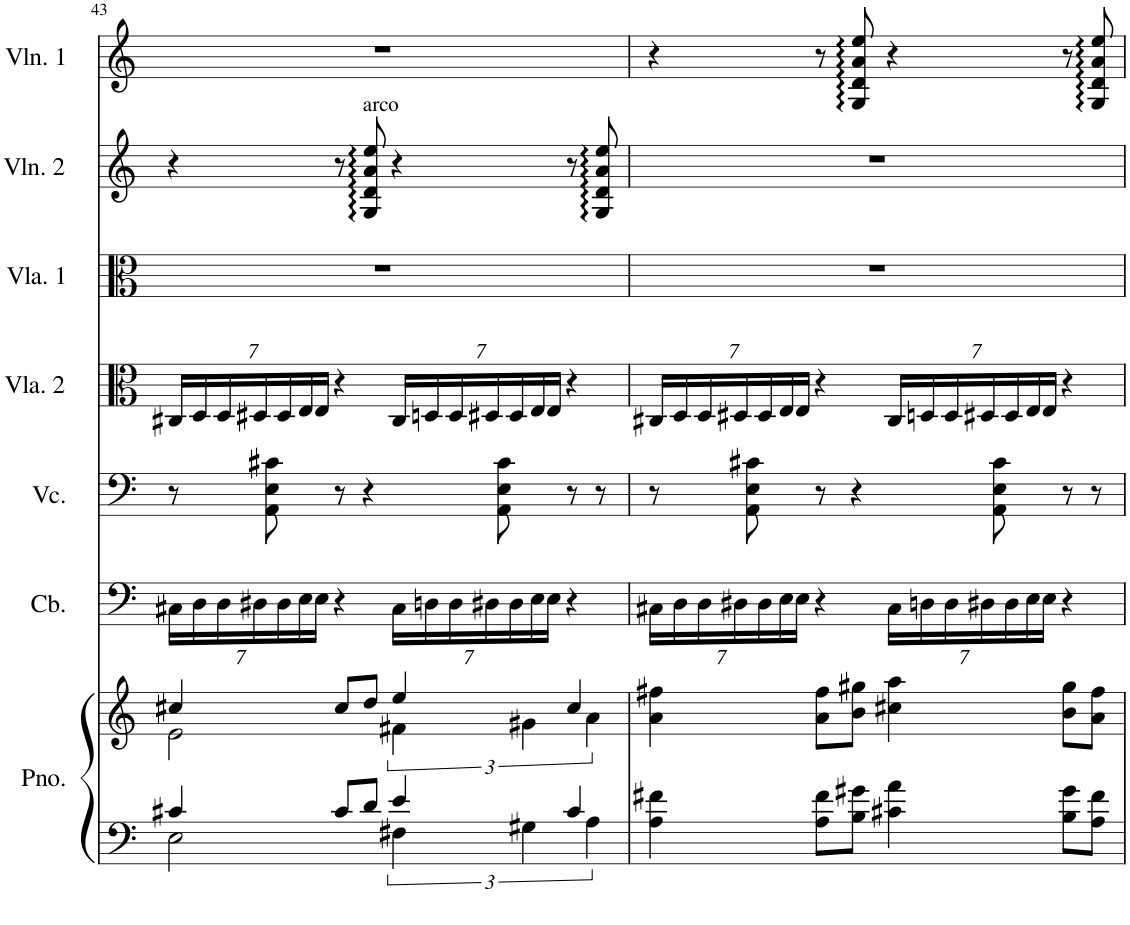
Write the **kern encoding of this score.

**kern	**kern	**kern	**kern	**kern	**kern	**kern	**kern
*part7	*part7	*part6	*part5	*part4	*part3	*part2	*part1
*staff8	*staff7	*staff6	*staff5	*staff4	*staff3	*staff2	*staff1
*I"Piano	*	*I"Kontrabasso	*I"Viulusello	*I"Viola 2	*I"Viola 1	*I"Viulu 2	*I"Viulu 1
*I'Pno.	*	*	*	*I'Vla. 2	*I'Vla. 1	*	*
!!LO:PB:g=z
*clefF4	*clefG2	*clefF4	*clefF4	*clefC3	*clefC3	*clefG2	*clefG2
*	*	*Trd7c12	*	*	*	*	*
*k[]	*k[]	*k[]	*k[]	*k[]	*k[]	*k[]	*k[]
*M4/4	*M4/4	*M4/4	*M4/4	*M4/4	*M4/4	*M4/4	*M4/4
*met(c)	*met(c)	*met(c)	*met(c)	*met(c)	*met(c)	*met(c)	*met(c)
=43	=43	=43	=43	=43	=43	=43	=43
*^	*^	*	*	*	*	*	*
*	*	*	*	*Xbrackettup	*	*Xbrackettup	*	*	*
4c#X/	2E\	4cc#X/	2e\	28C#X\LL	8r	28C#X/LL	1r	4r	1r
.	.	.	.	28D\	.	28D/	.	.	.
.	.	.	.	28D\	.	28D/	.	.	.
.	.	.	.	28D#X\	.	28D#X/	.	.	.
.	.	.	.	.	8AA\ 8E\ 8c#X\	.	.	.	.
.	.	.	.	28D#\	.	28D#/	.	.	.
.	.	.	.	28E\	.	28E/	.	.	.
.	.	.	.	28E\JJ	.	28E/JJ	.	.	.
8c#/L	.	8cc#/L	.	4r	8r	4r	.	8r	.
!	!	!	!	!	!	!	!	!LO:TX:a:t=arco	!
8d/J	.	8dd/J	.	.	4r	.	.	8G/ 8d/ 8a/ 8ee/	.
4e/	6F#X\	4ee/	6f#X\	28C#\LL	.	28C#/LL	.	4r	.
.	.	.	.	28Dn\	.	28Dn/	.	.	.
.	.	.	.	28D\	.	28D/	.	.	.
.	.	.	.	28D#X\	.	28D#X/	.	.	.
.	.	.	.	.	8AA\ 8E\ 8c#\	.	.	.	.
.	.	.	.	28D#\	.	28D#/	.	.	.
.	6G#X\	.	6g#X\	.	.	.	.	.	.
.	.	.	.	28E\	.	28E/	.	.	.
.	.	.	.	28E\JJ	.	28E/JJ	.	.	.
4c#/	.	4cc#/	.	4r	8r	4r	.	8r	.
.	6A\	.	6a\	.	.	.	.	.	.
.	.	.	.	.	8r	.	.	8G/ 8d/ 8a/ 8ee/	.
*v	*v	*	*	*	*	*	*	*	*
*	*v	*v	*	*	*	*	*	*
=44	=44	=44	=44	=44	=44	=44	=44
4A\ 4f#X\	4a\ 4ff#X\	28C#X\LL	8r	28C#X/LL	1r	1r	4r
.	.	28D\	.	28D/	.	.	.
.	.	28D\	.	28D/	.	.	.
.	.	28D#X\	.	28D#X/	.	.	.
.	.	.	8AA\ 8E\ 8c#X\	.	.	.	.
.	.	28D#\	.	28D#/	.	.	.
.	.	28E\	.	28E/	.	.	.
.	.	28E\JJ	.	28E/JJ	.	.	.
8A\ 8f#\L	8a\ 8ff#\L	4r	8r	4r	.	.	8r
8B\ 8g#X\J	8b\ 8gg#X\J	.	4r	.	.	.	8G/ 8d/ 8a/ 8ee/
4c#X\ 4a\	4cc#X\ 4aa\	28C#\LL	.	28C#/LL	.	.	4r
.	.	28Dn\	.	28Dn/	.	.	.
.	.	28D\	.	28D/	.	.	.
.	.	28D#X\	.	28D#X/	.	.	.
.	.	.	8AA\ 8E\ 8c#\	.	.	.	.
.	.	28D#\	.	28D#/	.	.	.
.	.	28E\	.	28E/	.	.	.
.	.	28E\JJ	.	28E/JJ	.	.	.
8B\ 8g#\L	8b\ 8gg#\L	4r	8r	4r	.	.	8r
8A\ 8f#\J	8a\ 8ff#\J	.	8r	.	.	.	8G/ 8d/ 8a/ 8ee/
=	=	=	=	=	=	=	=
*-	*-	*-	*-	*-	*-	*-	*-
